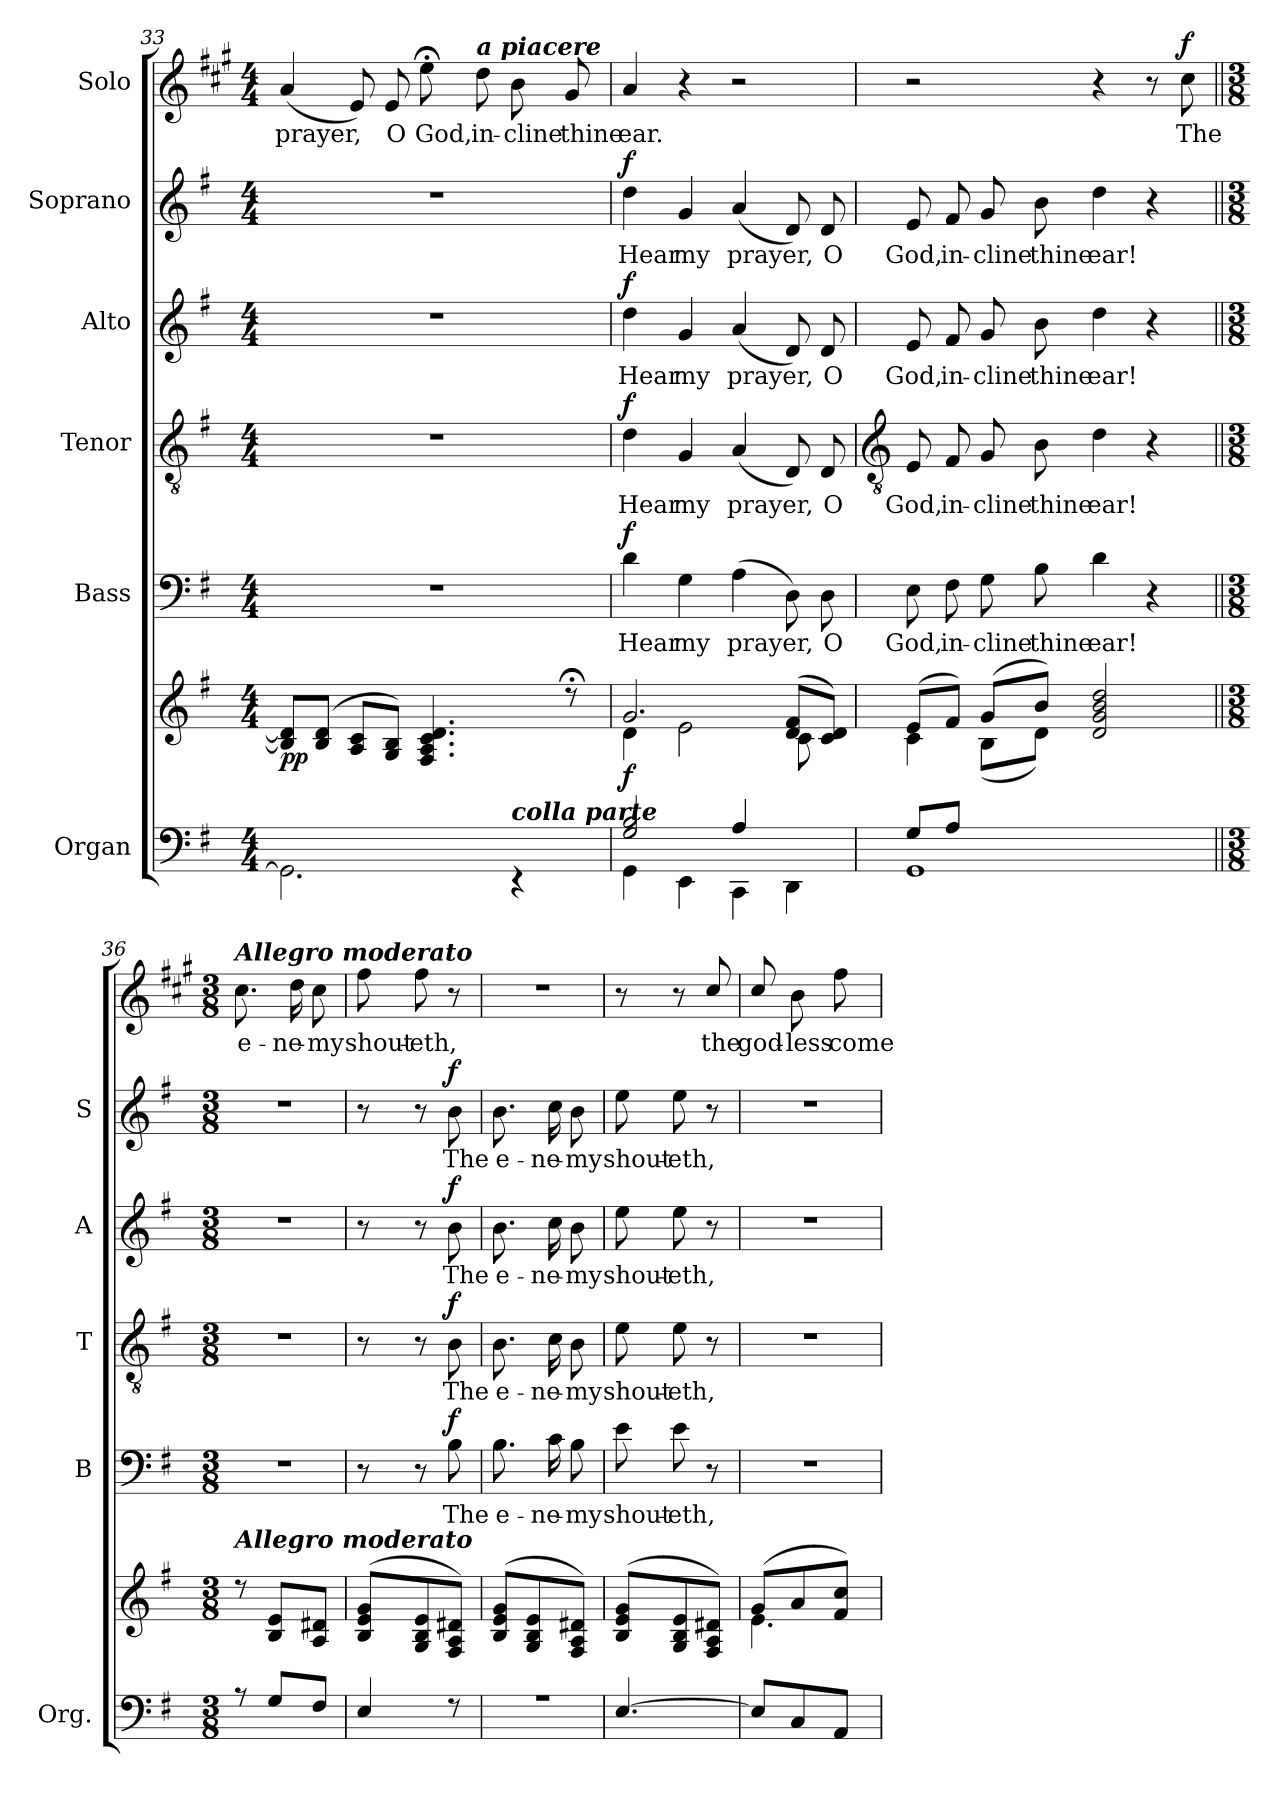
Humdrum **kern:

**kern	**kern	**dynam	**kern	**text	**dynam	**kern	**text	**dynam	**kern	**text	**dynam	**kern	**text	**dynam	**kern	**text	**dynam
*part6	*part6	*part6	*part5	*part5	*part5	*part4	*part4	*part4	*part3	*part3	*part3	*part2	*part2	*part2	*part1	*part1	*part1
*staff7	*staff6	*staff6/7	*staff5	*staff5	*staff5	*staff4	*staff4	*staff4	*staff3	*staff3	*staff3	*staff2	*staff2	*staff2	*staff1	*staff1	*staff1
*I"Organ	*	*	*I"Bass	*	*	*I"Tenor	*	*	*I"Alto	*	*	*I"Soprano	*	*	*I"Solo	*	*
*I'Org.	*	*	*I'B	*	*	*I'T	*	*	*I'A	*	*	*I'S	*	*	*	*	*
*clefF4	*clefG2	*	*clefF4	*	*	*clefGv2	*	*	*clefG2	*	*	*clefG2	*	*	*clefG2	*	*
*	*	*	*	*	*	*	*	*	*	*	*	*	*	*	*ITrd1c2	*	*
*k[f#]	*k[f#]	*	*k[f#]	*	*	*k[f#]	*	*	*k[f#]	*	*	*k[f#]	*	*	*k[f#]	*	*
*G:	*G:	*	*G:	*	*	*G:	*	*	*G:	*	*	*G:	*	*	*G:	*	*
*M4/4	*M4/4	*	*M4/4	*	*	*M4/4	*	*	*M4/4	*	*	*M4/4	*	*	*M4/4	*	*
=33	=33	=33	=33	=33	=33	=33	=33	=33	=33	=33	=33	=33	=33	=33	=33	=33	=33
*^	*^	*	*	*	*	*	*	*	*	*	*	*	*	*	*	*	*
!	!	!	!	!LO:DY:b	!	!	!	!	!	!	!	!	!	!	!	!	!	!LO:LY:b	!
1ryy	2.GG\]	8B/] 8d/]L	1ryy	pp	1r	.	.	1r	.	.	1r	.	.	1r	.	.	(<4g	prayer,	.
.	.	(>8B/ 8d/J	.	.	.	.	.	.	.	.	.	.	.	.	.	.	.	.	.
.	.	8A/ 8c/L	.	.	.	.	.	.	.	.	.	.	.	.	.	.	8d)	.	.
!	!	!	!	!	!	!	!	!	!	!	!	!	!	!	!	!	!	!LO:LY:b	!
.	.	8G/ 8B/J)	.	.	.	.	.	.	.	.	.	.	.	.	.	.	8d	O	.
!	!	!	!	!	!	!	!	!	!	!	!	!	!	!	!	!	!	!LO:LY:b	!
.	.	4.F#/ 4.A/ 4.c/ 4.d/	.	.	.	.	.	.	.	.	.	.	.	.	.	.	8dd;<	God,	.
!	!	!	!	!	!	!	!	!	!	!	!	!	!	!	!	!	!LO:TX:a:Bi:t=a piacere	!	!
!	!	!	!	!	!	!	!	!	!	!	!	!	!	!	!	!	!	!LO:LY:b	!
.	.	.	.	.	.	.	.	.	.	.	.	.	.	.	.	.	8cc	in-	.
!	!LO:TX:a:Bi:t=colla parte	!	!	!	!	!	!	!	!	!	!	!	!	!	!	!	!	!	!
!	!	!	!	!	!	!	!	!	!	!	!	!	!	!	!	!	!	!LO:LY:b	!
.	4r	.	.	.	.	.	.	.	.	.	.	.	.	.	.	.	8a	-cline	.
!	!	!	!	!	!	!	!	!	!	!	!	!	!	!	!	!	!	!LO:LY:b	!
.	.	8r;<	.	.	.	.	.	.	.	.	.	.	.	.	.	.	8f#	thine	.
=34	=34	=34	=34	=34	=34	=34	=34	=34	=34	=34	=34	=34	=34	=34	=34	=34	=34	=34	=34
*	*^	*	*	*	*	*	*	*	*	*	*	*	*	*	*	*	*	*	*
!	!	!	!	!	!LO:DY:b	!	!LO:LY:b	!LO:DY:b	!	!LO:LY:b	!LO:DY:b	!	!LO:LY:b	!LO:DY:b	!	!LO:LY:b	!LO:DY:b	!	!LO:LY:b	!
2..ryy	2G/ 2B/	4GG\	2.g/	4d\	f	4d	Hear	f	4d	Hear	f	4dd	Hear	f	4dd	Hear	f	4g	ear.	.
!	!	!	!	!	!	!	!LO:LY:b	!	!	!LO:LY:b	!	!	!LO:LY:b	!	!	!LO:LY:b	!	!	!	!
.	.	4EE\	.	2e\	.	4G	my	.	4G	my	.	4g	my	.	4g	my	.	4r	.	.
!	!	!	!	!	!	!	!LO:LY:b	!	!	!LO:LY:b	!	!	!LO:LY:b	!	!	!LO:LY:b	!	!	!	!
.	4A/	4CC\	.	.	.	(>4A	prayer,	.	(<4A	prayer,	.	(<4a	prayer,	.	(<4a	prayer,	.	2r	.	.
.	4ryy	4DD\	(>8d/ 8f#/L	8cL	.	8D)	.	.	8D)	.	.	8d)	.	.	8d)	.	.	.	.	.
!	!	!	!	!	!	!	!LO:LY:b	!	!	!LO:LY:b	!	!	!LO:LY:b	!	!	!LO:LY:b	!	!	!	!
8F#J	.	.	8c/ 8d/J)	8ryy	.	8D	O	.	8D	O	.	8d	O	.	8d	O	.	.	.	.
*v	*v	*v	*	*	*	*	*	*	*	*	*	*	*	*	*	*	*	*	*	*
!!LO:LB:g=z
=35	=35	=35	=35	=35	=35	=35	=35	=35	=35	=35	=35	=35	=35	=35	=35	=35	=35	=35
*	*	*	*	*	*	*	*clefGv2	*	*	*	*	*	*	*	*	*	*	*
*^	*	*	*	*	*	*	*	*	*	*	*	*	*	*	*	*	*	*
!	!	!	!	!	!	!LO:LY:b	!	!	!LO:LY:b	!	!	!LO:LY:b	!	!	!LO:LY:b	!	!	!	!
8GL	1GG\	(>8e/L	4c\	.	8E	God,	.	8E	God,	.	8e	God,	.	8e	God,	.	2r	.	.
!	!	!	!	!	!	!LO:LY:b	!	!	!LO:LY:b	!	!	!LO:LY:b	!	!	!LO:LY:b	!	!	!	!
8AJ	.	8f#/J)	.	.	8F#	in-	.	8F#	in-	.	8f#	in-	.	8f#	in-	.	.	.	.
!	!	!	!	!	!	!LO:LY:b	!	!	!LO:LY:b	!	!	!LO:LY:b	!	!	!LO:LY:b	!	!	!	!
4ryy	.	(>8g/L	(<8B\L	.	8G	-cline	.	8G	-cline	.	8g	-cline	.	8g	-cline	.	.	.	.
!	!	!	!	!	!	!LO:LY:b	!	!	!LO:LY:b	!	!	!LO:LY:b	!	!	!LO:LY:b	!	!	!	!
.	.	8b/J)	8d\J)	.	8B	thine	.	8B	thine	.	8b	thine	.	8b	thine	.	.	.	.
!	!	!	!	!	!	!LO:LY:b	!	!	!LO:LY:b	!	!	!LO:LY:b	!	!	!LO:LY:b	!	!	!	!
2ryy	.	2d/ 2g/ 2b/ 2dd/	2ryy	.	4d	ear!	.	4d	ear!	.	4dd	ear!	.	4dd	ear!	.	4r	.	.
.	.	.	.	.	4r	.	.	4r	.	.	4r	.	.	4r	.	.	8r	.	.
!	!	!	!	!	!	!	!	!	!	!	!	!	!	!	!	!	!	!LO:LY:b	!LO:DY:b
.	.	.	.	.	.	.	.	.	.	.	.	.	.	.	.	.	8b	The	f
=36||	=36||	=36||	=36||	=36||	=36||	=36||	=36||	=36||	=36||	=36||	=36||	=36||	=36||	=36||	=36||	=36||	=36||	=36||	=36||
*M3/8	*	*M3/8	*	*	*M3/8	*	*	*M3/8	*	*	*M3/8	*	*	*M3/8	*	*	*M3/8	*	*
!	!	!	!	!	!	!	!	!	!	!	!	!	!	!	!	!	!LO:TX:a:Bi:t=Allegro moderato	!	!
!	!	!LO:TX:a:Bi:t=Allegro moderato	!	!	!	!	!	!	!	!	!	!	!	!	!	!	!	!	!
!	!LO:N:vis=1	!	!	!	!LO:N:vis=1	!	!	!LO:N:vis=1	!	!	!LO:N:vis=1	!	!	!LO:N:vis=1	!	!	!	!LO:LY:b	!
8r	4.ryy	8r	4.ryy	.	4.r	.	.	4.r	.	.	4.r	.	.	4.r	.	.	8.b	e-	.
8GL	.	8B/ 8e/L	.	.	.	.	.	.	.	.	.	.	.	.	.	.	.	.	.
!	!	!	!	!	!	!	!	!	!	!	!	!	!	!	!	!	!	!LO:LY:b	!
.	.	.	.	.	.	.	.	.	.	.	.	.	.	.	.	.	16cc	-ne-	.
!	!	!	!	!	!	!	!	!	!	!	!	!	!	!	!	!	!	!LO:LY:b	!
8F#J	.	8A/ 8d#X/J	.	.	.	.	.	.	.	.	.	.	.	.	.	.	8b	-my	.
=37	=37	=37	=37	=37	=37	=37	=37	=37	=37	=37	=37	=37	=37	=37	=37	=37	=37	=37	=37
!	!LO:N:vis=1	!	!LO:N:vis=1	!	!	!	!	!	!	!	!	!	!	!	!	!	!	!LO:LY:b	!
4E	4.ryy	(>8B/ 8e/ 8g/L	4.ryy	.	8r	.	.	8r	.	.	8r	.	.	8r	.	.	8ee	shout-	.
!	!	!	!	!	!	!	!	!	!	!	!	!	!	!	!	!	!	!LO:LY:b	!
.	.	8G/ 8B/ 8e/	.	.	8r	.	.	8r	.	.	8r	.	.	8r	.	.	8ee	-eth,	.
!	!	!	!	!	!	!LO:LY:b	!LO:DY:b	!	!LO:LY:b	!LO:DY:b	!	!LO:LY:b	!LO:DY:b	!	!LO:LY:b	!LO:DY:b	!	!	!
8r	.	8F#/ 8A/ 8d#X/J)	.	.	8B	The	f	8B	The	f	8b	The	f	8b	The	f	8r	.	.
=38	=38	=38	=38	=38	=38	=38	=38	=38	=38	=38	=38	=38	=38	=38	=38	=38	=38	=38	=38
!LO:N:vis=1	!LO:N:vis=1	!	!LO:N:vis=1	!	!	!LO:LY:b	!	!	!LO:LY:b	!	!	!LO:LY:b	!	!	!LO:LY:b	!	!LO:N:vis=1	!	!
4.r	4.ryy	(>8B/ 8e/ 8g/L	4.ryy	.	8.B	e-	.	8.B	e-	.	8.b	e-	.	8.b	e-	.	4.r	.	.
.	.	8G/ 8B/ 8e/	.	.	.	.	.	.	.	.	.	.	.	.	.	.	.	.	.
!	!	!	!	!	!	!LO:LY:b	!	!	!LO:LY:b	!	!	!LO:LY:b	!	!	!LO:LY:b	!	!	!	!
.	.	.	.	.	16c	-ne-	.	16c	-ne-	.	16cc	-ne-	.	16cc	-ne-	.	.	.	.
!	!	!	!	!	!	!LO:LY:b	!	!	!LO:LY:b	!	!	!LO:LY:b	!	!	!LO:LY:b	!	!	!	!
.	.	8F#/ 8A/ 8d#X/J)	.	.	8B	-my	.	8B	-my	.	8b	-my	.	8b	-my	.	.	.	.
=39	=39	=39	=39	=39	=39	=39	=39	=39	=39	=39	=39	=39	=39	=39	=39	=39	=39	=39	=39
!	!LO:N:vis=1	!	!LO:N:vis=1	!	!	!LO:LY:b	!	!	!LO:LY:b	!	!	!LO:LY:b	!	!	!LO:LY:b	!	!	!	!
[4.E	4.ryy	(>8B/ 8e/ 8g/L	4.ryy	.	8e	shout-	.	8e	shout-	.	8ee	shout-	.	8ee	shout-	.	8r	.	.
!	!	!	!	!	!	!LO:LY:b	!	!	!LO:LY:b	!	!	!LO:LY:b	!	!	!LO:LY:b	!	!	!	!
.	.	8G/ 8B/ 8e/	.	.	8e	-eth,	.	8e	-eth,	.	8ee	-eth,	.	8ee	-eth,	.	8r	.	.
!	!	!	!	!	!	!	!	!	!	!	!	!	!	!	!	!	!	!LO:LY:b	!
.	.	8F#/ 8A/ 8d#X/J)	.	.	8r	.	.	8r	.	.	8r	.	.	8r	.	.	8b/	the	.
=40	=40	=40	=40	=40	=40	=40	=40	=40	=40	=40	=40	=40	=40	=40	=40	=40	=40	=40	=40
!	!LO:N:vis=1	!	!	!	!LO:N:vis=1	!	!	!LO:N:vis=1	!	!	!LO:N:vis=1	!	!	!LO:N:vis=1	!	!	!	!LO:LY:b	!
8EL]	4.ryy	(>8g/L	4.e\	.	4.r	.	.	4.r	.	.	4.r	.	.	4.r	.	.	8b/	god-	.
!	!	!	!	!	!	!	!	!	!	!	!	!	!	!	!	!	!	!LO:LY:b	!
8C	.	8a/	.	.	.	.	.	.	.	.	.	.	.	.	.	.	8a	-less	.
!	!	!	!	!	!	!	!	!	!	!	!	!	!	!	!	!	!	!LO:LY:b	!
8AAJ	.	8f#/ 8cc/J)	.	.	.	.	.	.	.	.	.	.	.	.	.	.	8ee	come	.
*v	*v	*	*	*	*	*	*	*	*	*	*	*	*	*	*	*	*	*	*
*	*v	*v	*	*	*	*	*	*	*	*	*	*	*	*	*	*	*	*
=	=	=	=	=	=	=	=	=	=	=	=	=	=	=	=	=	=
*-	*-	*-	*-	*-	*-	*-	*-	*-	*-	*-	*-	*-	*-	*-	*-	*-	*-
